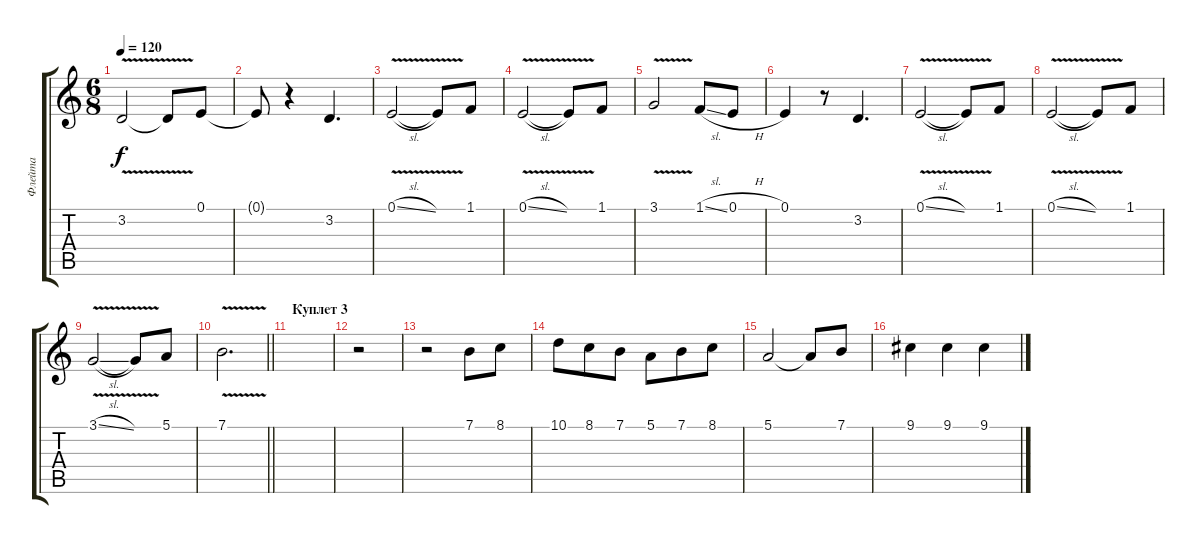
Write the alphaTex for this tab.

\track ("Флейта" "Флейта") {instrument flute}
\staff {score tabs}
\tuning (E4 B3 G3 D3 A2 E2) {hide}
\ts (6 8)
\tempo 120
\clef g2
\ks c
3.2{v}.2{dy f} 3.2{t}.8 0.1.8 |
0.1{t}.8 r.4 3.2.4{d} |
0.1{v sl}.2 0.1{t}.8 1.1.8 |
0.1{v sl}.2 0.1{t}.8 1.1.8 |
3.1{v}.2 1.1{sl}.8 0.1{h}.8 |
0.1.4 r.8 3.2.4{d} |
0.1{v sl}.2 0.1{t}.8 1.1.8 |
0.1{v sl}.2 0.1{t}.8 1.1.8 |
3.1{v sl}.2 3.1{t}.8 5.1.8 |
\barLineRight lightlight
7.1{v}.2{d} |
\section ("" "Куплет 3")
|
r.2 |
r.2 7.1.8 8.1.8 |
10.1.8 8.1.8 7.1.8 5.1.8 7.1.8 8.1.8 |
5.1.2 5.1{t}.8 7.1.8 |
9.1.4 9.1.4 9.1.4
